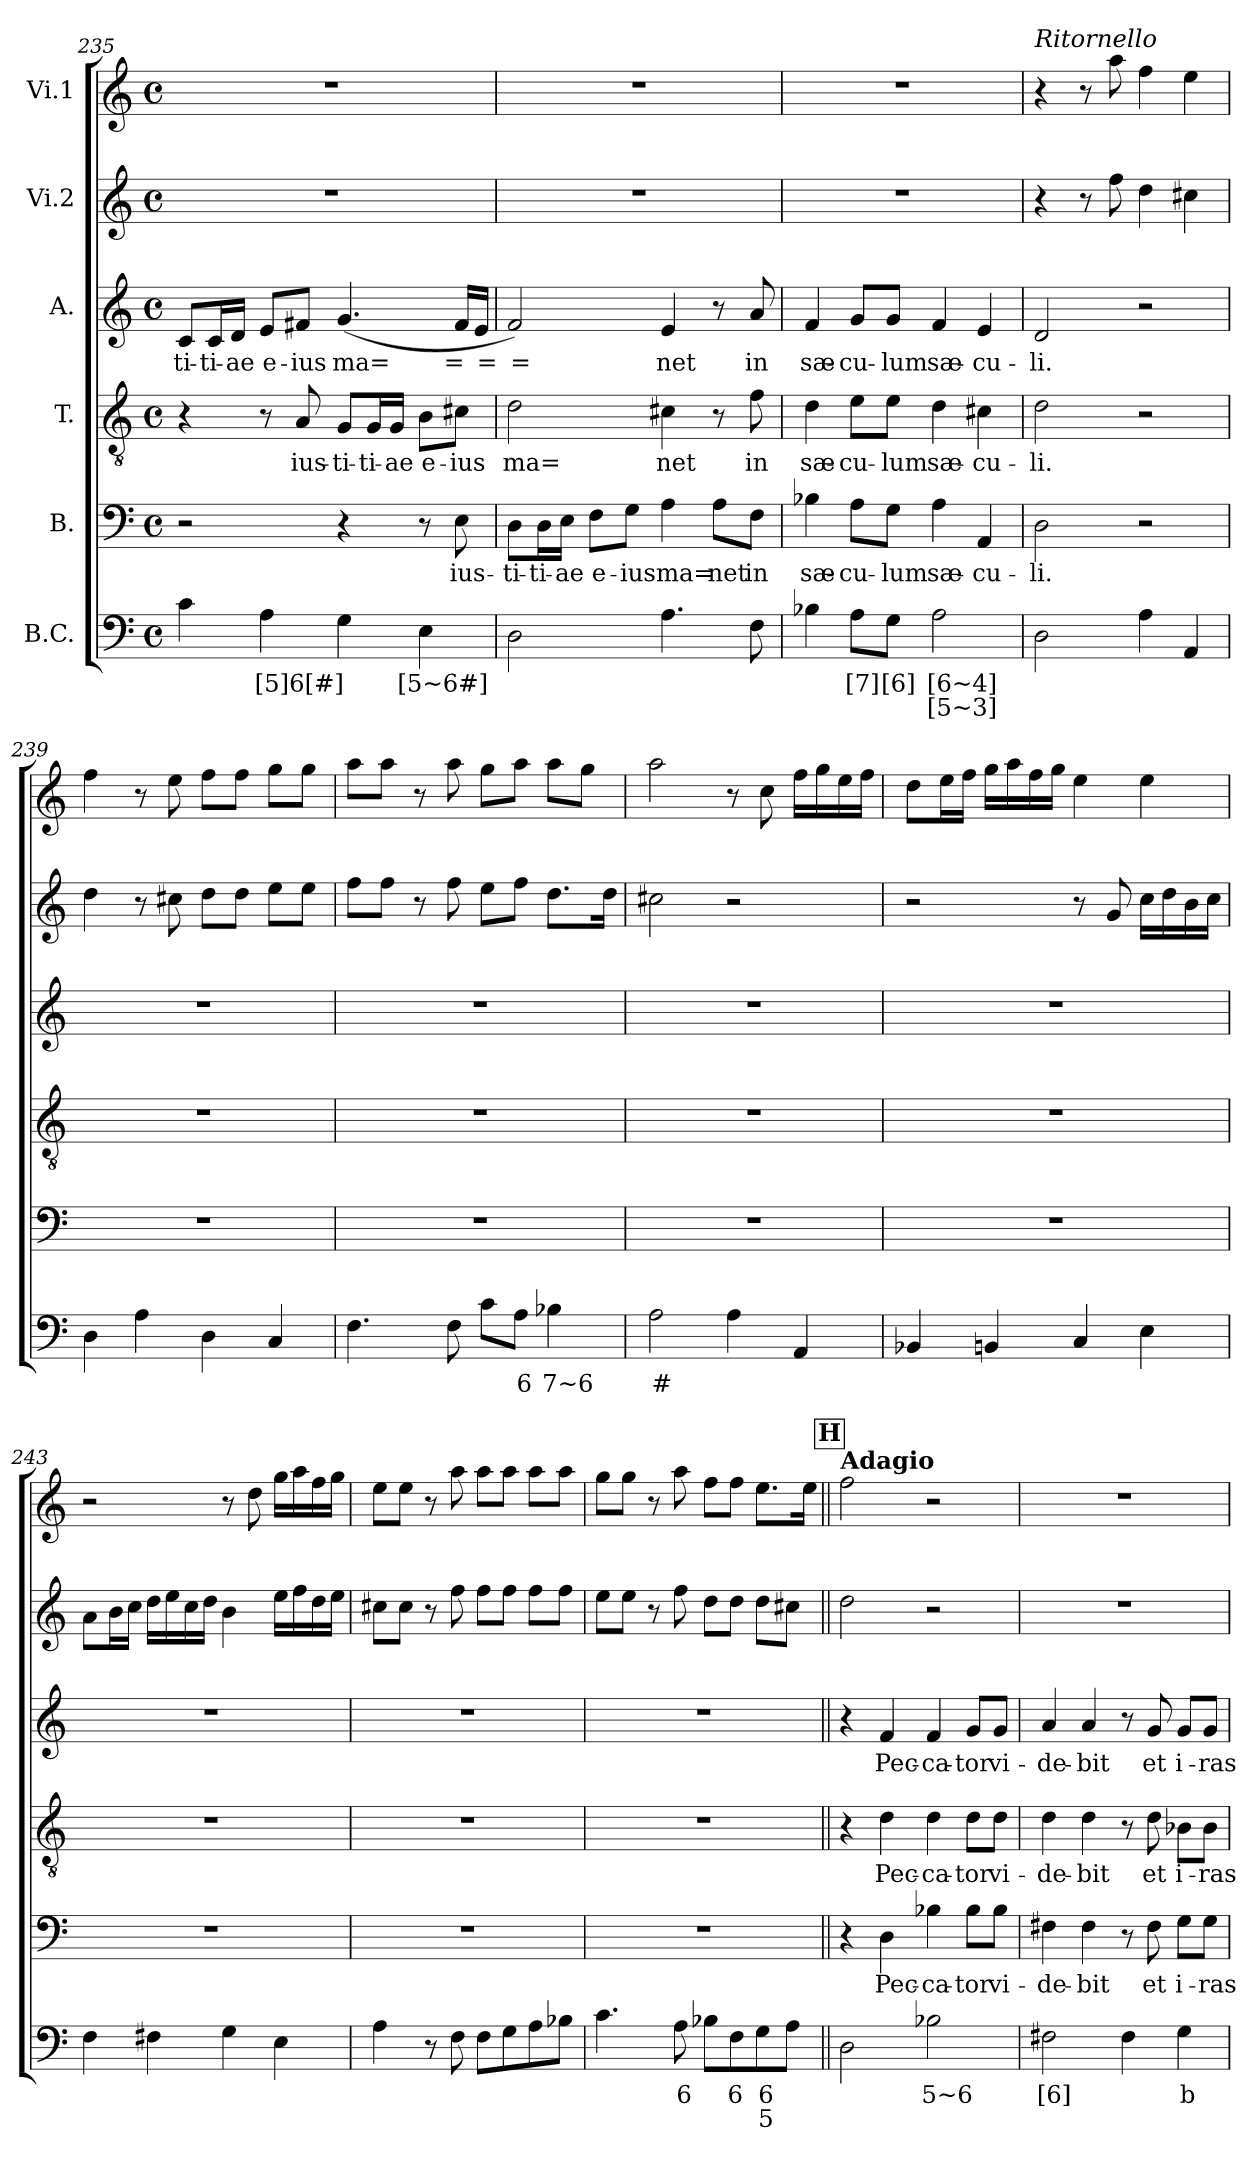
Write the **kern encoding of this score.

**kern	**text	**text	**kern	**text	**kern	**text	**kern	**text	**kern	**kern
*part6	*part6	*part6	*part5	*part5	*part4	*part4	*part3	*part3	*part2	*part1
*staff6	*staff6	*staff6	*staff5	*staff5	*staff4	*staff4	*staff3	*staff3	*staff2	*staff1
*I"B.C.	*	*	*I"B.	*	*I"T.	*	*I"A.	*	*I"Vi.2	*I"Vi.1
!!LO:LB:g=z
*clefF4	*	*	*clefF4	*	*clefGv2	*	*clefG2	*	*clefG2	*clefG2
*k[]	*	*	*k[]	*	*k[]	*	*k[]	*	*k[]	*k[]
*C:	*	*	*C:	*	*C:	*	*C:	*	*C:	*C:
*M4/4	*	*	*M4/4	*	*M4/4	*	*M4/4	*	*M4/4	*M4/4
*met(c)	*	*	*met(c)	*	*met(c)	*	*met(c)	*	*met(c)	*met(c)
=235	=235	=235	=235	=235	=235	=235	=235	=235	=235	=235
!	!	!	!	!	!	!	!	!LO:LY:b	!	!
4c\	.	.	2r	.	4r	.	8c/L	-ti-	1r	1r
!	!	!	!	!	!	!	!	!LO:LY:b	!	!
.	.	.	.	.	.	.	16c/L	-ti-	.	.
!	!	!	!	!	!	!	!	!LO:LY:b	!	!
.	.	.	.	.	.	.	16d/JJ	-ae	.	.
!	!LO:LY:b	!	!	!	!	!	!	!LO:LY:b	!	!
4A\	[5]6[#]	.	.	.	8r	.	8e/L	e-	.	.
!	!	!	!	!	!	!LO:LY:b	!	!LO:LY:b	!	!
.	.	.	.	.	8A/	ius-	8f#X/J	-ius	.	.
!	!	!	!	!	!	!LO:LY:b	!	!LO:LY:b	!	!
4G\	.	.	4r	.	8G/L	-ti-	(>4.g/	ma=	.	.
!	!	!	!	!	!	!LO:LY:b	!	!	!	!
.	.	.	.	.	16G/L	-ti-	.	.	.	.
!	!	!	!	!	!	!LO:LY:b	!	!	!	!
.	.	.	.	.	16G/JJ	-ae	.	.	.	.
!	!LO:LY:b	!	!	!	!	!LO:LY:b	!	!	!	!
4E\	[5~6#]	.	8r	.	8B\L	e-	.	.	.	.
!	!	!	!	!LO:LY:b	!	!LO:LY:b	!	!LO:LY:b	!	!
.	.	.	8E\	ius-	8c#X\J	-ius	16f#/LL	=	.	.
!	!	!	!	!	!	!	!	!LO:LY:b	!	!
.	.	.	.	.	.	.	16e/JJ	=	.	.
=236	=236	=236	=236	=236	=236	=236	=236	=236	=236	=236
!	!	!	!	!LO:LY:b	!	!LO:LY:b	!	!LO:LY:b	!	!
2D\	.	.	8D\L	-ti-	2d\	ma=	2f/)	=	1r	1r
!	!	!	!	!LO:LY:b	!	!	!	!	!	!
.	.	.	16D\L	-ti-	.	.	.	.	.	.
!	!	!	!	!LO:LY:b	!	!	!	!	!	!
.	.	.	16E\JJ	-ae	.	.	.	.	.	.
!	!	!	!	!LO:LY:b	!	!	!	!	!	!
.	.	.	8F\L	e-	.	.	.	.	.	.
!	!	!	!	!LO:LY:b	!	!	!	!	!	!
.	.	.	8G\J	-ius	.	.	.	.	.	.
!	!	!	!	!LO:LY:b	!	!LO:LY:b	!	!LO:LY:b	!	!
4.A\	.	.	4A\	ma=	4c#X\	net	4e/	net	.	.
!	!	!	!	!LO:LY:b	!	!	!	!	!	!
.	.	.	8A\L	net	8r	.	8r	.	.	.
!	!	!	!	!LO:LY:b	!	!LO:LY:b	!	!LO:LY:b	!	!
8F\	.	.	8F\J	in	8f\	in	8a/	in	.	.
=237	=237	=237	=237	=237	=237	=237	=237	=237	=237	=237
!	!	!	!	!LO:LY:b	!	!LO:LY:b	!	!LO:LY:b	!	!
4B-X\	.	.	4B-X\	sæ-	4d\	sæ-	4f/	sæ-	1r	1r
!	!LO:LY:b	!	!	!LO:LY:b	!	!LO:LY:b	!	!LO:LY:b	!	!
8A\L	[7]	.	8A\L	-cu-	8e\L	-cu-	8g/L	-cu-	.	.
!	!LO:LY:b	!	!	!LO:LY:b	!	!LO:LY:b	!	!LO:LY:b	!	!
8G\J	[6]	.	8G\J	-lum	8e\J	-lum	8g/J	-lum	.	.
!	!LO:LY:b	!LO:LY:b	!	!LO:LY:b	!	!LO:LY:b	!	!LO:LY:b	!	!
2A\	[6~4]	[5~3]	4A\	sæ-	4d\	sæ-	4f/	sæ-	.	.
!	!	!	!	!LO:LY:b	!	!LO:LY:b	!	!LO:LY:b	!	!
.	.	.	4AA/	-cu-	4c#X\	-cu-	4e/	-cu-	.	.
!!LO:PB:g=z
=238	=238	=238	=238	=238	=238	=238	=238	=238	=238	=238
!	!	!	!	!	!	!	!	!	!	!LO:TX:a:i:t=Ritornello
!	!	!	!	!LO:LY:b	!	!LO:LY:b	!	!LO:LY:b	!	!
2D\	.	.	2D\	-li.	2d\	-li.	2d/	-li.	4r	4r
.	.	.	.	.	.	.	.	.	8r	8r
.	.	.	.	.	.	.	.	.	8ff\	8aa\
4A\	.	.	2r	.	2r	.	2r	.	4dd\	4ff\
4AA/	.	.	.	.	.	.	.	.	4cc#X\	4ee\
=239	=239	=239	=239	=239	=239	=239	=239	=239	=239	=239
4D\	.	.	1r	.	1r	.	1r	.	4dd\	4ff\
4A\	.	.	.	.	.	.	.	.	8r	8r
.	.	.	.	.	.	.	.	.	8cc#X\	8ee\
4D\	.	.	.	.	.	.	.	.	8dd\L	8ff\L
.	.	.	.	.	.	.	.	.	8dd\J	8ff\J
4C/	.	.	.	.	.	.	.	.	8ee\L	8gg\L
.	.	.	.	.	.	.	.	.	8ee\J	8gg\J
=240	=240	=240	=240	=240	=240	=240	=240	=240	=240	=240
4.F\	.	.	1r	.	1r	.	1r	.	8ff\L	8aa\L
.	.	.	.	.	.	.	.	.	8ff\J	8aa\J
.	.	.	.	.	.	.	.	.	8r	8r
8F\	.	.	.	.	.	.	.	.	8ff\	8aa\
8c\L	.	.	.	.	.	.	.	.	8ee\L	8gg\L
!	!LO:LY:b	!	!	!	!	!	!	!	!	!
8A\J	6	.	.	.	.	.	.	.	8ff\J	8aa\J
!	!LO:LY:b	!	!	!	!	!	!	!	!	!
4B-X\	7~6	.	.	.	.	.	.	.	8.dd\L	8aa\L
.	.	.	.	.	.	.	.	.	.	8gg\J
.	.	.	.	.	.	.	.	.	16dd\Jk	.
=241	=241	=241	=241	=241	=241	=241	=241	=241	=241	=241
!	!LO:LY:b	!	!	!	!	!	!	!	!	!
2A\	#	.	1r	.	1r	.	1r	.	2cc#X\	2aa\
4A\	.	.	.	.	.	.	.	.	2r	8r
.	.	.	.	.	.	.	.	.	.	8cc\
4AA/	.	.	.	.	.	.	.	.	.	16ff\LL
.	.	.	.	.	.	.	.	.	.	16gg\
.	.	.	.	.	.	.	.	.	.	16ee\
.	.	.	.	.	.	.	.	.	.	16ff\JJ
!!LO:LB:g=z
=242	=242	=242	=242	=242	=242	=242	=242	=242	=242	=242
4BB-X/	.	.	1r	.	1r	.	1r	.	2r	8dd\L
.	.	.	.	.	.	.	.	.	.	16ee\L
.	.	.	.	.	.	.	.	.	.	16ff\JJ
4BBn/	.	.	.	.	.	.	.	.	.	16gg\LL
.	.	.	.	.	.	.	.	.	.	16aa\
.	.	.	.	.	.	.	.	.	.	16ff\
.	.	.	.	.	.	.	.	.	.	16gg\JJ
4C/	.	.	.	.	.	.	.	.	8r	4ee\
.	.	.	.	.	.	.	.	.	8g/	.
4E\	.	.	.	.	.	.	.	.	16cc\LL	4ee\
.	.	.	.	.	.	.	.	.	16dd\	.
.	.	.	.	.	.	.	.	.	16b\	.
.	.	.	.	.	.	.	.	.	16cc\JJ	.
=243	=243	=243	=243	=243	=243	=243	=243	=243	=243	=243
4F\	.	.	1r	.	1r	.	1r	.	8a\L	2r
.	.	.	.	.	.	.	.	.	16b\L	.
.	.	.	.	.	.	.	.	.	16cc\JJ	.
4F#X\	.	.	.	.	.	.	.	.	16dd\LL	.
.	.	.	.	.	.	.	.	.	16ee\	.
.	.	.	.	.	.	.	.	.	16cc\	.
.	.	.	.	.	.	.	.	.	16dd\JJ	.
4G\	.	.	.	.	.	.	.	.	4b\	8r
.	.	.	.	.	.	.	.	.	.	8dd\
4E\	.	.	.	.	.	.	.	.	16ee\LL	16gg\LL
.	.	.	.	.	.	.	.	.	16ff\	16aa\
.	.	.	.	.	.	.	.	.	16dd\	16ff\
.	.	.	.	.	.	.	.	.	16ee\JJ	16gg\JJ
=244	=244	=244	=244	=244	=244	=244	=244	=244	=244	=244
4A\	.	.	1r	.	1r	.	1r	.	8cc#X\L	8ee\L
.	.	.	.	.	.	.	.	.	8cc#\J	8ee\J
8r	.	.	.	.	.	.	.	.	8r	8r
8F\	.	.	.	.	.	.	.	.	8ff\	8aa\
8F\L	.	.	.	.	.	.	.	.	8ff\L	8aa\L
8G\	.	.	.	.	.	.	.	.	8ff\J	8aa\J
8A\	.	.	.	.	.	.	.	.	8ff\L	8aa\L
8B-X\J	.	.	.	.	.	.	.	.	8ff\J	8aa\J
=245	=245	=245	=245	=245	=245	=245	=245	=245	=245	=245
4.c\	.	.	1r	.	1r	.	1r	.	8ee\L	8gg\L
.	.	.	.	.	.	.	.	.	8ee\J	8gg\J
.	.	.	.	.	.	.	.	.	8r	8r
!	!LO:LY:b	!	!	!	!	!	!	!	!	!
8A\	6	.	.	.	.	.	.	.	8ff\	8aa\
8B-X\L	.	.	.	.	.	.	.	.	8dd\L	8ff\L
!	!LO:LY:b	!	!	!	!	!	!	!	!	!
8F\	6	.	.	.	.	.	.	.	8dd\J	8ff\J
!	!LO:LY:b	!LO:LY:b	!	!	!	!	!	!	!	!
8G\	6	5	.	.	.	.	.	.	8dd\L	8.ee\L
8A\J	.	.	.	.	.	.	.	.	8cc#X\J	.
.	.	.	.	.	.	.	.	.	.	16ee\Jk
!!LO:PB:g=z
!!LO:REH:place=s1:a:B:fs=17:t=H
=246||	=246||	=246||	=246||	=246||	=246||	=246||	=246||	=246||	=246||	=246||
!	!	!	!	!	!	!	!	!	!	!LO:TX:a:B:t=Adagio
2D\	.	.	4r	.	4r	.	4r	.	2dd\	2ff\
!	!	!	!	!LO:LY:b	!	!LO:LY:b	!	!LO:LY:b	!	!
.	.	.	4D\	Pec-	4d\	Pec-	4f/	Pec-	.	.
!	!LO:LY:b	!	!	!LO:LY:b	!	!LO:LY:b	!	!LO:LY:b	!	!
2B-X\	5~6	.	4B-X\	-ca-	4d\	-ca-	4f/	-ca-	2r	2r
!	!	!	!	!LO:LY:b	!	!LO:LY:b	!	!LO:LY:b	!	!
.	.	.	8B-\L	-tor	8d\L	-tor	8g/L	-tor	.	.
!	!	!	!	!LO:LY:b	!	!LO:LY:b	!	!LO:LY:b	!	!
.	.	.	8B-\J	vi-	8d\J	vi-	8g/J	vi-	.	.
=247	=247	=247	=247	=247	=247	=247	=247	=247	=247	=247
!	!LO:LY:b	!	!	!LO:LY:b	!	!LO:LY:b	!	!LO:LY:b	!	!
2F#X\	[6]	.	4F#X\	-de-	4d\	-de-	4a/	-de-	1r	1r
!	!	!	!	!LO:LY:b	!	!LO:LY:b	!	!LO:LY:b	!	!
.	.	.	4F#\	-bit	4d\	-bit	4a/	-bit	.	.
4F#\	.	.	8r	.	8r	.	8r	.	.	.
!	!	!	!	!LO:LY:b	!	!LO:LY:b	!	!LO:LY:b	!	!
.	.	.	8F#\	et	8d\	et	8g/	et	.	.
!	!LO:LY:b	!	!	!LO:LY:b	!	!LO:LY:b	!	!LO:LY:b	!	!
4G\	b	.	8G\L	i-	8B-X\L	i-	8g/L	i-	.	.
!	!	!	!	!LO:LY:b	!	!LO:LY:b	!	!LO:LY:b	!	!
.	.	.	8G\J	-ras-	8B-\J	-ras-	8g/J	-ras-	.	.
=	=	=	=	=	=	=	=	=	=	=
*-	*-	*-	*-	*-	*-	*-	*-	*-	*-	*-
